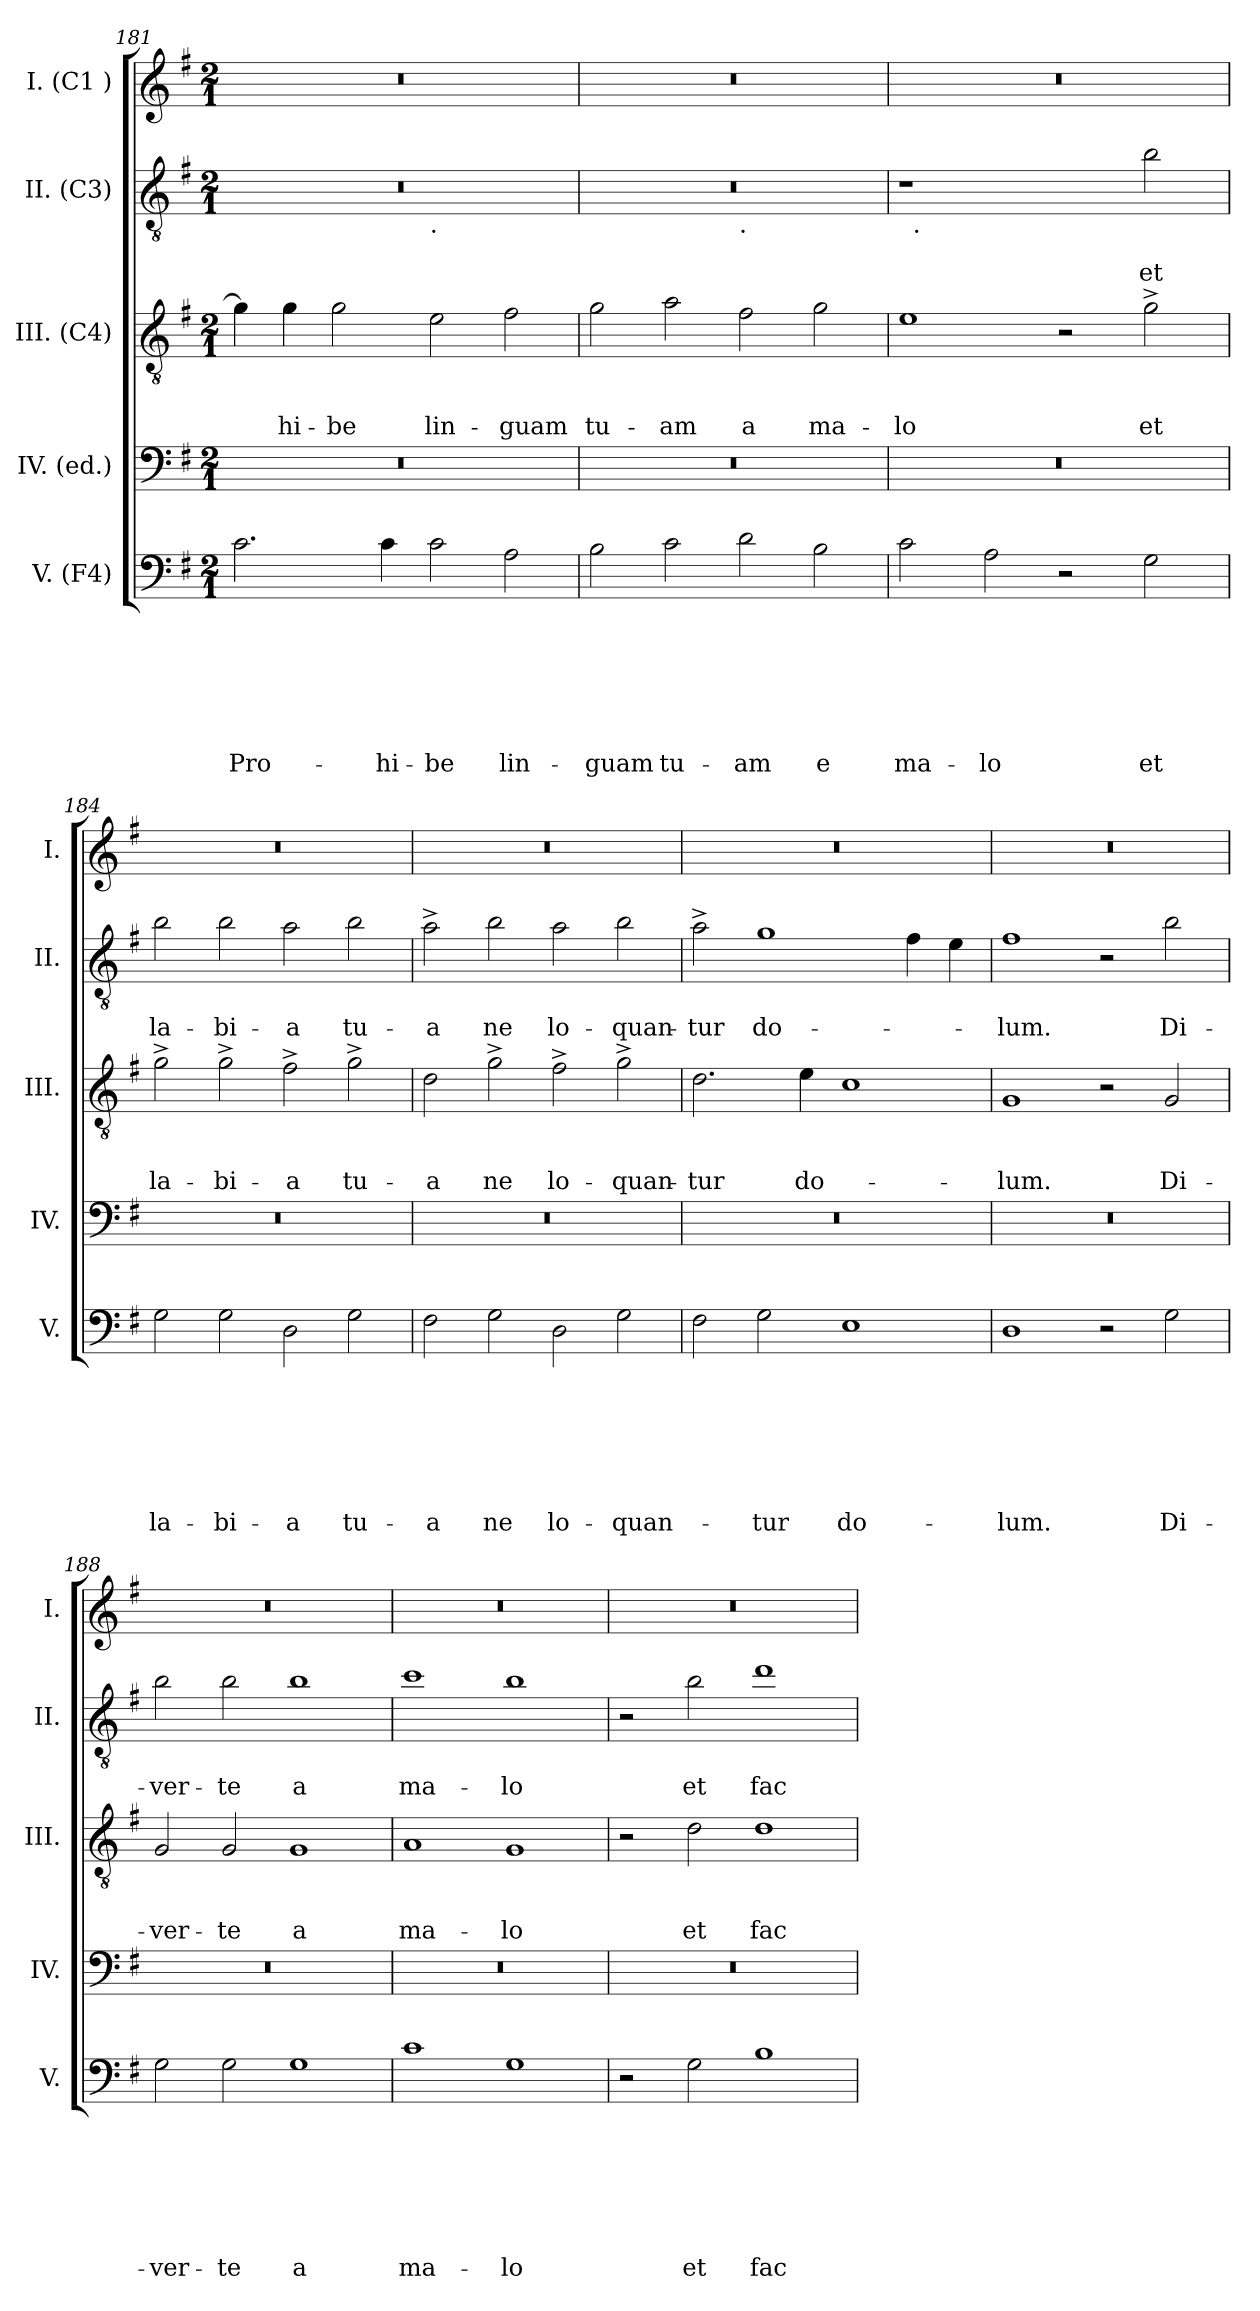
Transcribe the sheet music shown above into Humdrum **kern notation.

**kern	**text	**text	**text	**text	**text	**text	**text	**kern	**kern	**text	**text	**text	**kern	**text	**text	**kern
*part5	*part5	*part5	*part5	*part5	*part5	*part5	*part5	*part4	*part3	*part3	*part3	*part3	*part2	*part2	*part2	*part1
*staff5	*staff5	*staff5	*staff5	*staff5	*staff5	*staff5	*staff5	*staff4	*staff3	*staff3	*staff3	*staff3	*staff2	*staff2	*staff2	*staff1
*I"V. (F4)	*	*	*	*	*	*	*	*I"IV. (ed.)	*I"III. (C4)	*	*	*	*I"II. (C3)	*	*	*I"I. (C1 )
*I'V.	*	*	*	*	*	*	*	*I'IV.	*I'III.	*	*	*	*I'II.	*	*	*I'I.
*clefF4	*	*	*	*	*	*	*	*clefF4	*clefGv2	*	*	*	*clefGv2	*	*	*clefG2
*k[f#]	*	*	*	*	*	*	*	*k[f#]	*k[f#]	*	*	*	*k[f#]	*	*	*k[f#]
*G:	*	*	*	*	*	*	*	*G:	*G:	*	*	*	*G:	*	*	*G:
*M2/1	*	*	*	*	*	*	*	*M2/1	*M2/1	*	*	*	*M2/1	*	*	*M2/1
=181	=181	=181	=181	=181	=181	=181	=181	=181	=181	=181	=181	=181	=181	=181	=181	=181
!	!	!	!	!	!	!	!LO:LY:b	!	!	!	!	!	!	!	!	!
*	*	*	*	*	*	*	*	*	*	*	*	*	*^	*	*	*
2.c\	.	.	.	.	.	.	Pro-	0r	4g\]	.	.	.	0r	1ryy	.	.	0r
!	!	!	!	!	!	!	!	!	!	!	!	!LO:LY:b	!	!	!	!	!
.	.	.	.	.	.	.	.	.	4g\	.	.	-hi-	.	.	.	.	.
!	!	!	!	!	!	!	!	!	!	!	!	!LO:LY:b	!	!	!	!	!
.	.	.	.	.	.	.	.	.	2g\	.	.	-be	.	.	.	.	.
!	!	!	!	!	!	!	!LO:LY:b	!	!	!	!	!	!	!	!	!	!
4c\	.	.	.	.	.	.	-hi-	.	.	.	.	.	.	.	.	.	.
!	!	!	!	!	!	!	!	!	!	!	!	!	!	!LO:TX:b:t=.	!	!	!
!	!	!	!	!	!	!	!LO:LY:b	!	!	!	!	!LO:LY:b	!	!	!	!	!
2c\	.	.	.	.	.	.	-be	.	2e\	.	.	lin-	.	1ryy	.	.	.
!	!	!	!	!	!	!	!LO:LY:b	!	!	!	!	!LO:LY:b	!	!	!	!	!
2A\	.	.	.	.	.	.	lin-	.	2f#\	.	.	-guam	.	.	.	.	.
=182	=182	=182	=182	=182	=182	=182	=182	=182	=182	=182	=182	=182	=182	=182	=182	=182	=182
!	!	!	!	!	!	!	!LO:LY:b	!	!	!	!	!LO:LY:b	!	!	!	!	!
2B\	.	.	.	.	.	.	-guam	0r	2g\	.	.	tu-	0r	1ryy	.	.	0r
!	!	!	!	!	!	!	!LO:LY:b	!	!	!	!	!LO:LY:b	!	!	!	!	!
2c\	.	.	.	.	.	.	tu-	.	2a\	.	.	-am	.	.	.	.	.
!	!	!	!	!	!	!	!	!	!	!	!	!	!	!LO:TX:b:t=.	!	!	!
!	!	!	!	!	!	!	!LO:LY:b	!	!	!	!	!LO:LY:b	!	!	!	!	!
2d\	.	.	.	.	.	.	-am	.	2f#\	.	.	a	.	1ryy	.	.	.
!	!	!	!	!	!	!	!LO:LY:b	!	!	!	!	!LO:LY:b	!	!	!	!	!
2B\	.	.	.	.	.	.	e	.	2g\	.	.	ma-	.	.	.	.	.
=183	=183	=183	=183	=183	=183	=183	=183	=183	=183	=183	=183	=183	=183	=183	=183	=183	=183
!	!	!	!	!	!	!	!LO:LY:b	!	!	!	!	!LO:LY:b	!	!	!	!	!
2c\	.	.	.	.	.	.	ma-	0r	1e	.	.	-lo	1r	32ryy	.	.	0r
!	!	!	!	!	!	!	!	!	!	!	!	!	!	!LO:TX:b:t=.	!	!	!
.	.	.	.	.	.	.	.	.	.	.	.	.	.	1ryy	.	.	.
!	!	!	!	!	!	!	!LO:LY:b	!	!	!	!	!	!	!	!	!	!
2A\	.	.	.	.	.	.	-lo	.	.	.	.	.	.	.	.	.	.
2r	.	.	.	.	.	.	.	.	2r	.	.	.	2ryy	.	.	.	.
.	.	.	.	.	.	.	.	.	.	.	.	.	.	2ryy	.	.	.
!	!	!	!	!	!	!	!LO:LY:b	!	!	!	!	!LO:LY:b	!	!	!	!LO:LY:b	!
2G\	.	.	.	.	.	.	et	.	2g^>\	.	.	et	2b\	.	.	et	.
.	.	.	.	.	.	.	.	.	.	.	.	.	.	4...ryy	.	.	.
!!LO:LB:g=z
=184	=184	=184	=184	=184	=184	=184	=184	=184	=184	=184	=184	=184	=184	=184	=184	=184	=184
!	!	!	!	!	!	!	!LO:LY:b	!	!	!	!	!LO:LY:b	!	!	!	!LO:LY:b	!
*	*	*	*	*	*	*	*	*	*	*	*	*	*v	*v	*	*	*
2G\	.	.	.	.	.	.	la-	0r	2g^>\	.	.	la-	2b\	.	la-	0r
!	!	!	!	!	!	!	!LO:LY:b	!	!	!	!	!LO:LY:b	!	!	!LO:LY:b	!
2G\	.	.	.	.	.	.	-bi-	.	2g^>\	.	.	-bi-	2b\	.	-bi-	.
!	!	!	!	!	!	!	!LO:LY:b	!	!	!	!	!LO:LY:b	!	!	!LO:LY:b	!
2D\	.	.	.	.	.	.	-a	.	2f#^>\	.	.	-a	2a\	.	-a	.
!	!	!	!	!	!	!	!LO:LY:b	!	!	!	!	!LO:LY:b	!	!	!LO:LY:b	!
2G\	.	.	.	.	.	.	tu-	.	2g^>\	.	.	tu-	2b\	.	tu-	.
=185	=185	=185	=185	=185	=185	=185	=185	=185	=185	=185	=185	=185	=185	=185	=185	=185
!	!	!	!	!	!	!	!LO:LY:b	!	!	!	!	!LO:LY:b	!	!	!LO:LY:b	!
2F#\	.	.	.	.	.	.	-a	0r	2d\	.	.	-a	2a^>\	.	-a	0r
!	!	!	!	!	!	!	!LO:LY:b	!	!	!	!	!LO:LY:b	!	!	!LO:LY:b	!
2G\	.	.	.	.	.	.	ne	.	2g^>\	.	.	ne	2b\	.	ne	.
!	!	!	!	!	!	!	!LO:LY:b	!	!	!	!	!LO:LY:b	!	!	!LO:LY:b	!
2D\	.	.	.	.	.	.	lo-	.	2f#^>\	.	.	lo-	2a\	.	lo-	.
!	!	!	!	!	!	!	!LO:LY:b	!	!	!	!	!LO:LY:b	!	!	!LO:LY:b	!
2G\	.	.	.	.	.	.	-quan-	.	2g^>\	.	.	-quan-	2b\	.	-quan-	.
=186	=186	=186	=186	=186	=186	=186	=186	=186	=186	=186	=186	=186	=186	=186	=186	=186
!	!	!	!	!	!	!	!	!	!	!	!	!LO:LY:b	!	!	!LO:LY:b	!
2F#\	.	.	.	.	.	.	.	0r	2.d\	.	.	-tur	2a^>\	.	-tur	0r
!	!	!	!	!	!	!	!LO:LY:b	!	!	!	!	!	!	!	!LO:LY:b	!
2G\	.	.	.	.	.	.	-tur	.	.	.	.	.	1g	.	do-	.
!	!	!	!	!	!	!	!	!	!	!	!	!LO:LY:b	!	!	!	!
.	.	.	.	.	.	.	.	.	4e\	.	.	do-	.	.	.	.
!	!	!	!	!	!	!	!LO:LY:b	!	!	!	!	!	!	!	!	!
1E	.	.	.	.	.	.	do-	.	1c	.	.	.	.	.	.	.
.	.	.	.	.	.	.	.	.	.	.	.	.	4f#\	.	.	.
.	.	.	.	.	.	.	.	.	.	.	.	.	4e\	.	.	.
=187	=187	=187	=187	=187	=187	=187	=187	=187	=187	=187	=187	=187	=187	=187	=187	=187
!	!	!	!	!	!	!	!LO:LY:b	!	!	!	!	!LO:LY:b	!	!	!LO:LY:b	!
1D	.	.	.	.	.	.	-lum.	0r	1G	.	.	-lum.	1f#	.	-lum.	0r
2r	.	.	.	.	.	.	.	.	2r	.	.	.	2r	.	.	.
!	!	!	!	!	!	!	!LO:LY:b	!	!	!	!	!LO:LY:b	!	!	!LO:LY:b	!
2G\	.	.	.	.	.	.	Di-	.	2G/	.	.	Di-	2b\	.	Di-	.
=188	=188	=188	=188	=188	=188	=188	=188	=188	=188	=188	=188	=188	=188	=188	=188	=188
!	!	!	!	!	!	!	!LO:LY:b	!	!	!	!	!LO:LY:b	!	!	!LO:LY:b	!
2G\	.	.	.	.	.	.	-ver-	0r	2G/	.	.	-ver-	2b\	.	-ver-	0r
!	!	!	!	!	!	!	!LO:LY:b	!	!	!	!	!LO:LY:b	!	!	!LO:LY:b	!
2G\	.	.	.	.	.	.	-te	.	2G/	.	.	-te	2b\	.	-te	.
!	!	!	!	!	!	!	!LO:LY:b:rj	!	!	!	!	!LO:LY:b:rj	!	!	!LO:LY:b:rj	!
1G	.	.	.	.	.	.	a	.	1G	.	.	a	1b	.	a	.
=189	=189	=189	=189	=189	=189	=189	=189	=189	=189	=189	=189	=189	=189	=189	=189	=189
!	!	!	!	!	!	!	!LO:LY:b	!	!	!	!	!LO:LY:b	!	!	!LO:LY:b	!
1c	.	.	.	.	.	.	ma-	0r	1A	.	.	ma-	1cc	.	ma-	0r
!	!	!	!	!	!	!	!LO:LY:b	!	!	!	!	!LO:LY:b	!	!	!LO:LY:b	!
1G	.	.	.	.	.	.	-lo	.	1G	.	.	-lo	1b	.	-lo	.
!!LO:LB:g=z
=190	=190	=190	=190	=190	=190	=190	=190	=190	=190	=190	=190	=190	=190	=190	=190	=190
2r	.	.	.	.	.	.	.	0r	2r	.	.	.	2r	.	.	0r
!	!	!	!	!	!	!	!LO:LY:b	!	!	!	!	!LO:LY:b	!	!	!LO:LY:b	!
2G\	.	.	.	.	.	.	et	.	2d\	.	.	et	2b\	.	et	.
!	!	!	!	!	!	!	!LO:LY:b	!	!	!	!	!LO:LY:b	!	!	!LO:LY:b	!
1B	.	.	.	.	.	.	fac	.	1d	.	.	fac	1dd	.	fac	.
=	=	=	=	=	=	=	=	=	=	=	=	=	=	=	=	=
*-	*-	*-	*-	*-	*-	*-	*-	*-	*-	*-	*-	*-	*-	*-	*-	*-
